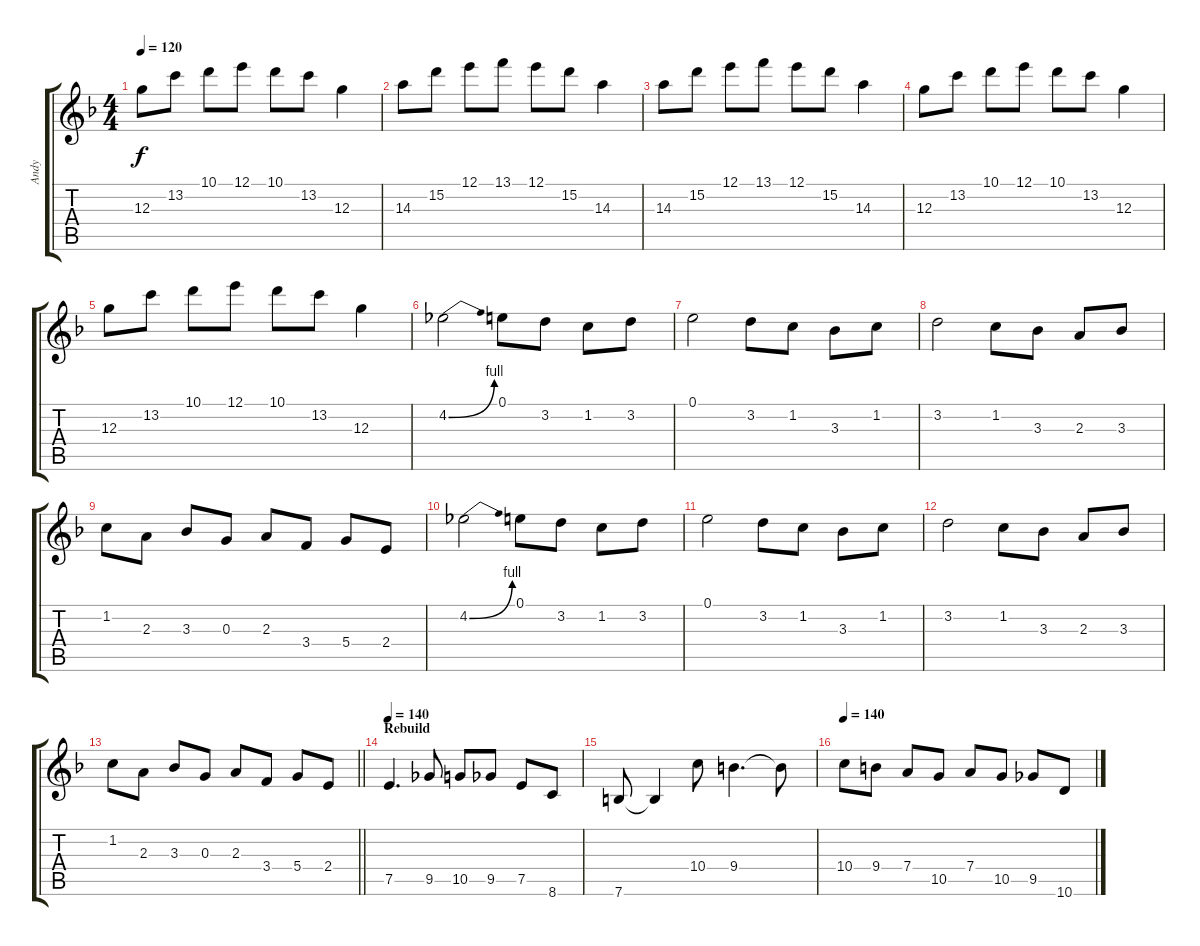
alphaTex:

\track ("Andy" "Andy") {instrument overdrivenguitar}
\staff {score tabs}
\tuning (E4 B3 G3 D3 A2 E2) {hide}
\ts (4 4)
\tempo 120
\clef g2
\ks dminor
12.3.8{dy f} 13.2.8 10.1.8 12.1.8 10.1.8 13.2.8 12.3.4 |
14.3.8 15.2.8 12.1.8 13.1.8 12.1.8 15.2.8 14.3.4 |
14.3.8 15.2.8 12.1.8 13.1.8 12.1.8 15.2.8 14.3.4 |
12.3.8 13.2.8 10.1.8 12.1.8 10.1.8 13.2.8 12.3.4 |
12.3.8 13.2.8 10.1.8 12.1.8 10.1.8 13.2.8 12.3.4 |
4.2{be (bend 0 0 60 4)}.2 0.1.8 3.2.8 1.2.8 3.2.8 |
0.1.2 3.2.8 1.2.8 3.3.8 1.2.8 |
3.2.2 1.2.8 3.3.8 2.3.8 3.3.8 |
1.2.8 2.3.8 3.3.8 0.3.8 2.3.8 3.4.8 5.4.8 2.4.8 |
4.2{be (bend 0 0 60 4)}.2 0.1.8 3.2.8 1.2.8 3.2.8 |
0.1.2 3.2.8 1.2.8 3.3.8 1.2.8 |
3.2.2 1.2.8 3.3.8 2.3.8 3.3.8 |
\barLineRight lightlight
1.2.8 2.3.8 3.3.8 0.3.8 2.3.8 3.4.8 5.4.8 2.4.8 |
\section ("" "Rebuild")
\tempo 140
7.5.4{d} 9.5.8 10.5.8 9.5.8 7.5.8 8.6.8 |
7.6.8 7.6{t}.4 10.4.8 9.4.4{d} 9.4{t}.8 |
\tempo 140
10.4.8 9.4.8 7.4.8 10.5.8 7.4.8 10.5.8 9.5.8 10.6.8
